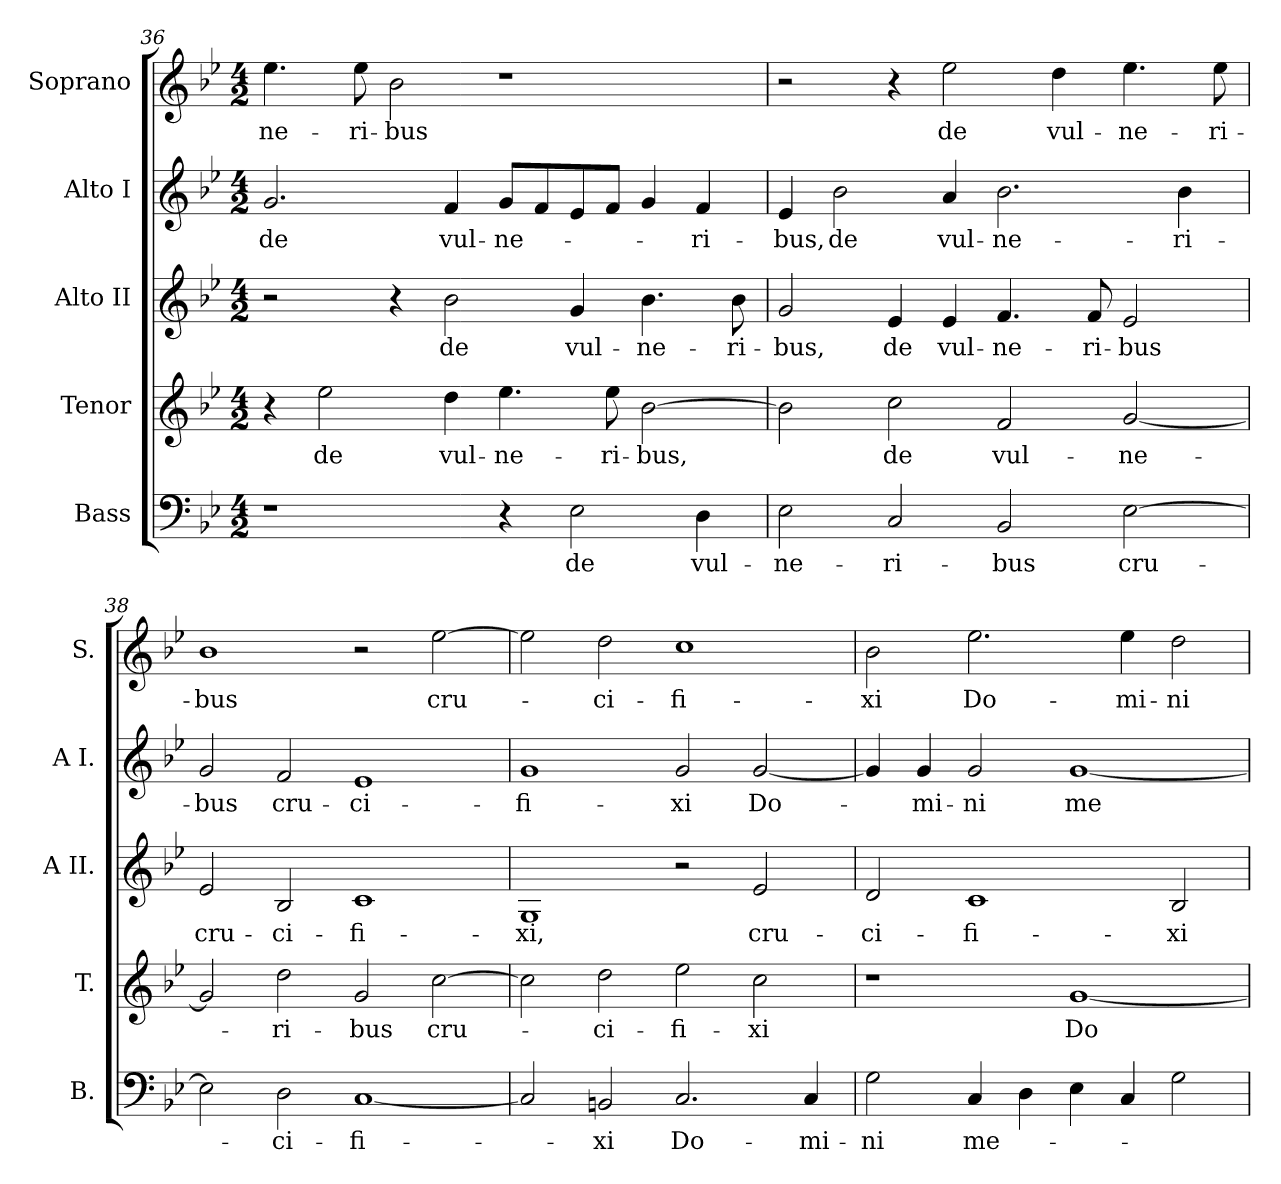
**kern	**text	**kern	**text	**kern	**text	**kern	**text	**kern	**text
*part5	*part5	*part4	*part4	*part3	*part3	*part2	*part2	*part1	*part1
*staff5	*staff5	*staff4	*staff4	*staff3	*staff3	*staff2	*staff2	*staff1	*staff1
*I"Bass	*	*I"Tenor	*	*I"Alto II	*	*I"Alto I	*	*I"Soprano	*
*I'B.	*	*I'T.	*	*I'A II.	*	*I'A I.	*	*I'S.	*
*clefF4	*	*clefG2	*	*clefG2	*	*clefG2	*	*clefG2	*
*	*	*ITrd7c12	*	*	*	*	*	*	*
*k[b-e-]	*	*k[b-e-]	*	*k[b-e-]	*	*k[b-e-]	*	*k[b-e-]	*
*B-:	*	*B-:	*	*B-:	*	*B-:	*	*B-:	*
*M4/2	*	*M4/2	*	*M4/2	*	*M4/2	*	*M4/2	*
=36	=36	=36	=36	=36	=36	=36	=36	=36	=36
!	!	!	!	!	!	!	!LO:LY:b:color=#000000	!	!
!	!	!	!	!	!	!	!	!	!LO:LY:b:color=#000000
1r	.	4r	.	2r	.	2.gi/	de	4.ee-i\	-ne-
!	!	!	!LO:LY:b:color=#000000	!	!	!	!	!	!
.	.	2e-i\	de	.	.	.	.	.	.
!	!	!	!	!	!	!	!	!	!LO:LY:b:color=#000000
.	.	.	.	.	.	.	.	8ee-i\	-ri-
!	!	!	!	!	!	!	!	!	!LO:LY:b:color=#000000
.	.	.	.	4r	.	.	.	2b-i\	-bus
!	!	!	!LO:LY:b:color=#000000	!	!	!	!	!	!
!	!	!	!	!	!LO:LY:b:color=#000000	!	!	!	!
!	!	!	!	!	!	!	!LO:LY:b:color=#000000	!	!
.	.	4di\	vul-	2b-i\	de	4fi/	vul-	.	.
!	!	!	!LO:LY:b:color=#000000	!	!	!	!	!	!
!	!	!	!	!	!	!	!LO:LY:b:color=#000000	!	!
4r	.	4.e-i\	-ne-	.	.	8gi/L	-ne-	1r	.
.	.	.	.	.	.	8fi/	.	.	.
!	!LO:LY:b:color=#000000	!	!	!	!	!	!	!	!
!	!	!	!	!	!LO:LY:b:color=#000000	!	!	!	!
2E-i\	de	.	.	4gi/	vul-	8e-i/	.	.	.
!	!	!	!LO:LY:b:color=#000000	!	!	!	!	!	!
.	.	8e-i\	-ri-	.	.	8fi/J	.	.	.
!	!	!	!LO:LY:b:color=#000000	!	!	!	!	!	!
!	!	!	!	!	!LO:LY:b:color=#000000	!	!	!	!
.	.	[>2B-i\	-bus,	4.b-i\	-ne-	4gi/	.	.	.
!	!LO:LY:b:color=#000000	!	!	!	!	!	!	!	!
!	!	!	!	!	!	!	!LO:LY:b:color=#000000	!	!
4Di\	vul-	.	.	.	.	4fi/	-ri-	.	.
!	!	!	!	!	!LO:LY:b:color=#000000	!	!	!	!
.	.	.	.	8b-i\	-ri-	.	.	.	.
=37	=37	=37	=37	=37	=37	=37	=37	=37	=37
!	!LO:LY:b:color=#000000	!	!	!	!	!	!	!	!
!	!	!	!	!	!LO:LY:b:color=#000000	!	!	!	!
!	!	!	!	!	!	!	!LO:LY:b:color=#000000	!	!
2E-i\	-ne-	2B-i\]	.	2gi/	-bus,	4e-i/	-bus,	2r	.
!	!	!	!	!	!	!	!LO:LY:b:color=#000000	!	!
.	.	.	.	.	.	2b-i\	de	.	.
!	!LO:LY:b:color=#000000	!	!	!	!	!	!	!	!
!	!	!	!LO:LY:b:color=#000000	!	!	!	!	!	!
!	!	!	!	!	!LO:LY:b:color=#000000	!	!	!	!
2Ci/	-ri-	2ci\	de	4e-i/	de	.	.	4r	.
!	!	!	!	!	!LO:LY:b:color=#000000	!	!	!	!
!	!	!	!	!	!	!	!LO:LY:b:color=#000000	!	!
!	!	!	!	!	!	!	!	!	!LO:LY:b:color=#000000
.	.	.	.	4e-i/	vul-	4ai/	vul-	2ee-i\	de
!	!LO:LY:b:color=#000000	!	!	!	!	!	!	!	!
!	!	!	!LO:LY:b:color=#000000	!	!	!	!	!	!
!	!	!	!	!	!LO:LY:b:color=#000000	!	!	!	!
!	!	!	!	!	!	!	!LO:LY:b:color=#000000	!	!
2BB-i/	-bus	2Fi/	vul-	4.fi/	-ne-	2.b-i\	-ne-	.	.
!	!	!	!	!	!	!	!	!	!LO:LY:b:color=#000000
.	.	.	.	.	.	.	.	4ddi\	vul-
!	!	!	!	!	!LO:LY:b:color=#000000	!	!	!	!
.	.	.	.	8fi/	-ri-	.	.	.	.
!	!LO:LY:b:color=#000000	!	!	!	!	!	!	!	!
!	!	!	!LO:LY:b:color=#000000	!	!	!	!	!	!
!	!	!	!	!	!LO:LY:b:color=#000000	!	!	!	!
!	!	!	!	!	!	!	!	!	!LO:LY:b:color=#000000
[>2E-i\	cru-	[<2Gi/	-ne-	2e-i/	-bus	.	.	4.ee-i\	-ne-
!	!	!	!	!	!	!	!LO:LY:b:color=#000000	!	!
.	.	.	.	.	.	4b-i\	-ri-	.	.
!	!	!	!	!	!	!	!	!	!LO:LY:b:color=#000000
.	.	.	.	.	.	.	.	8ee-i\	-ri-
!!LO:PB:g=z
=38	=38	=38	=38	=38	=38	=38	=38	=38	=38
!	!	!	!	!	!LO:LY:b:color=#000000	!	!	!	!
!	!	!	!	!	!	!	!LO:LY:b:color=#000000	!	!
!	!	!	!	!	!	!	!	!	!LO:LY:b:color=#000000
2E-i\]	.	2Gi/]	.	2e-i/	cru-	2gi/	-bus	1b-i	-bus
!	!LO:LY:b:color=#000000	!	!	!	!	!	!	!	!
!	!	!	!LO:LY:b:color=#000000	!	!	!	!	!	!
!	!	!	!	!	!LO:LY:b:color=#000000	!	!	!	!
!	!	!	!	!	!	!	!LO:LY:b:color=#000000	!	!
2Di\	-ci-	2di\	-ri-	2B-i/	-ci-	2fi/	cru-	.	.
!	!LO:LY:b:color=#000000	!	!	!	!	!	!	!	!
!	!	!	!LO:LY:b:color=#000000	!	!	!	!	!	!
!	!	!	!	!	!LO:LY:b:color=#000000	!	!	!	!
!	!	!	!	!	!	!	!LO:LY:b:color=#000000	!	!
[<1Ci	-fi-	2Gi/	-bus	1ci	-fi-	1e-i	-ci-	2r	.
!	!	!	!LO:LY:b:color=#000000	!	!	!	!	!	!
!	!	!	!	!	!	!	!	!	!LO:LY:b:color=#000000
.	.	[>2ci\	cru-	.	.	.	.	[>2ee-i\	cru-
=39	=39	=39	=39	=39	=39	=39	=39	=39	=39
!	!	!	!	!	!LO:LY:b:color=#000000	!	!	!	!
!	!	!	!	!	!	!	!LO:LY:b:color=#000000	!	!
2Ci/]	.	2ci\]	.	1Gi	-xi,	1gi	-fi-	2ee-i\]	.
!	!LO:LY:b:color=#000000	!	!	!	!	!	!	!	!
!	!	!	!LO:LY:b:color=#000000	!	!	!	!	!	!
!	!	!	!	!	!	!	!	!	!LO:LY:b:color=#000000
2BBni/	-xi	2di\	-ci-	.	.	.	.	2ddi\	-ci-
!	!LO:LY:b:color=#000000	!	!	!	!	!	!	!	!
!	!	!	!LO:LY:b:color=#000000	!	!	!	!	!	!
!	!	!	!	!	!	!	!LO:LY:b:color=#000000	!	!
!	!	!	!	!	!	!	!	!	!LO:LY:b:color=#000000
2.Ci/	Do-	2e-i\	-fi-	2r	.	2gi/	-xi	1cci	-fi-
!	!	!	!LO:LY:b:color=#000000	!	!	!	!	!	!
!	!	!	!	!	!LO:LY:b:color=#000000	!	!	!	!
!	!	!	!	!	!	!	!LO:LY:b:color=#000000	!	!
.	.	2ci\	-xi	2e-i/	cru-	[<2gi/	Do-	.	.
!	!LO:LY:b:color=#000000	!	!	!	!	!	!	!	!
4Ci/	-mi-	.	.	.	.	.	.	.	.
=40	=40	=40	=40	=40	=40	=40	=40	=40	=40
!	!LO:LY:b:color=#000000	!	!	!	!	!	!	!	!
!	!	!	!	!	!LO:LY:b:color=#000000	!	!	!	!
!	!	!	!	!	!	!	!	!	!LO:LY:b:color=#000000
2Gi\	-ni	1r	.	2di/	-ci-	4gi/]	.	2b-i\	-xi
!	!	!	!	!	!	!	!LO:LY:b:color=#000000	!	!
.	.	.	.	.	.	4gi/	-mi-	.	.
!	!LO:LY:b:color=#000000	!	!	!	!	!	!	!	!
!	!	!	!	!	!LO:LY:b:color=#000000	!	!	!	!
!	!	!	!	!	!	!	!LO:LY:b:color=#000000	!	!
!	!	!	!	!	!	!	!	!	!LO:LY:b:color=#000000
4Ci/	me-	.	.	1ci	-fi-	2gi/	-ni	2.ee-i\	Do-
4Di\	.	.	.	.	.	.	.	.	.
!	!	!	!LO:LY:b:color=#000000	!	!	!	!	!	!
!	!	!	!	!	!	!	!LO:LY:b:color=#000000	!	!
4E-i\	.	[<1Gi	Do-	.	.	[<1gi	me-	.	.
!	!	!	!	!	!	!	!	!	!LO:LY:b:color=#000000
4Ci/	.	.	.	.	.	.	.	4ee-i\	-mi-
!	!	!	!	!	!LO:LY:b:color=#000000	!	!	!	!
!	!	!	!	!	!	!	!	!	!LO:LY:b:color=#000000
2Gi\	.	.	.	2B-i/	-xi	.	.	2ddi\	-ni
=	=	=	=	=	=	=	=	=	=
*-	*-	*-	*-	*-	*-	*-	*-	*-	*-
